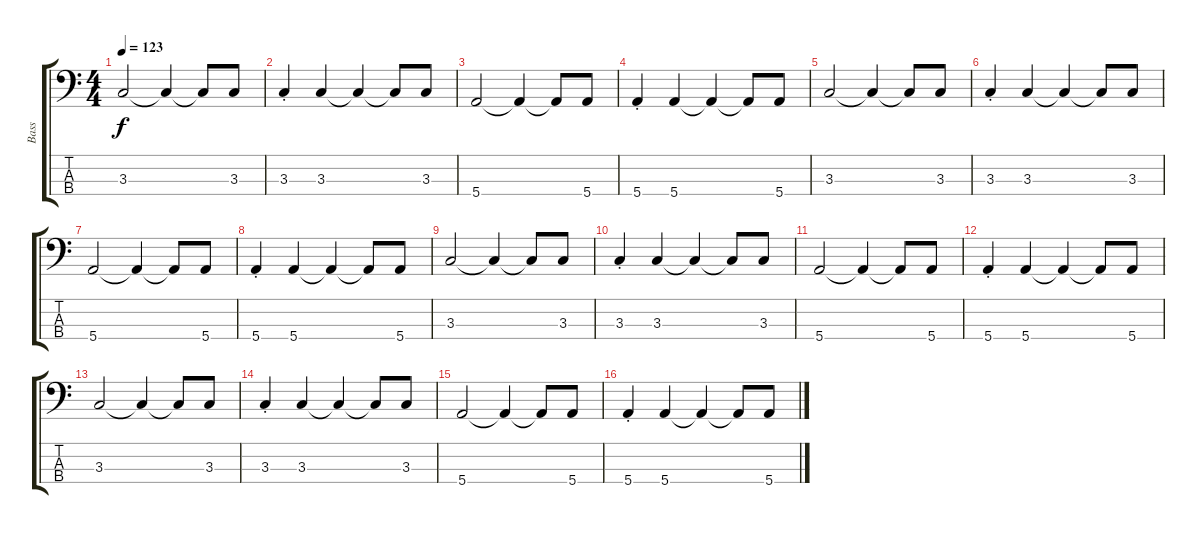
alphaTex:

\track ("Bass" "Bass") {instrument electricbassfinger}
\staff {score tabs}
\tuning (G2 D2 A1 E1) {hide}
\ts (4 4)
\tempo 123
\clef f4
\ks c
3.3.2{dy f} 3.3{t}.4 3.3{t}.8 3.3.8 |
3.3{st}.4 3.3.4 3.3{t}.4 3.3{t}.8 3.3.8 |
5.4.2 5.4{t}.4 5.4{t}.8 5.4.8 |
5.4{st}.4 5.4.4 5.4{t}.4 5.4{t}.8 5.4.8 |
3.3.2 3.3{t}.4 3.3{t}.8 3.3.8 |
3.3{st}.4 3.3.4 3.3{t}.4 3.3{t}.8 3.3.8 |
5.4.2 5.4{t}.4 5.4{t}.8 5.4.8 |
5.4{st}.4 5.4.4 5.4{t}.4 5.4{t}.8 5.4.8 |
3.3.2 3.3{t}.4 3.3{t}.8 3.3.8 |
3.3{st}.4 3.3.4 3.3{t}.4 3.3{t}.8 3.3.8 |
5.4.2 5.4{t}.4 5.4{t}.8 5.4.8 |
5.4{st}.4 5.4.4 5.4{t}.4 5.4{t}.8 5.4.8 |
3.3.2 3.3{t}.4 3.3{t}.8 3.3.8 |
3.3{st}.4 3.3.4 3.3{t}.4 3.3{t}.8 3.3.8 |
5.4.2 5.4{t}.4 5.4{t}.8 5.4.8 |
5.4{st}.4 5.4.4 5.4{t}.4 5.4{t}.8 5.4.8
